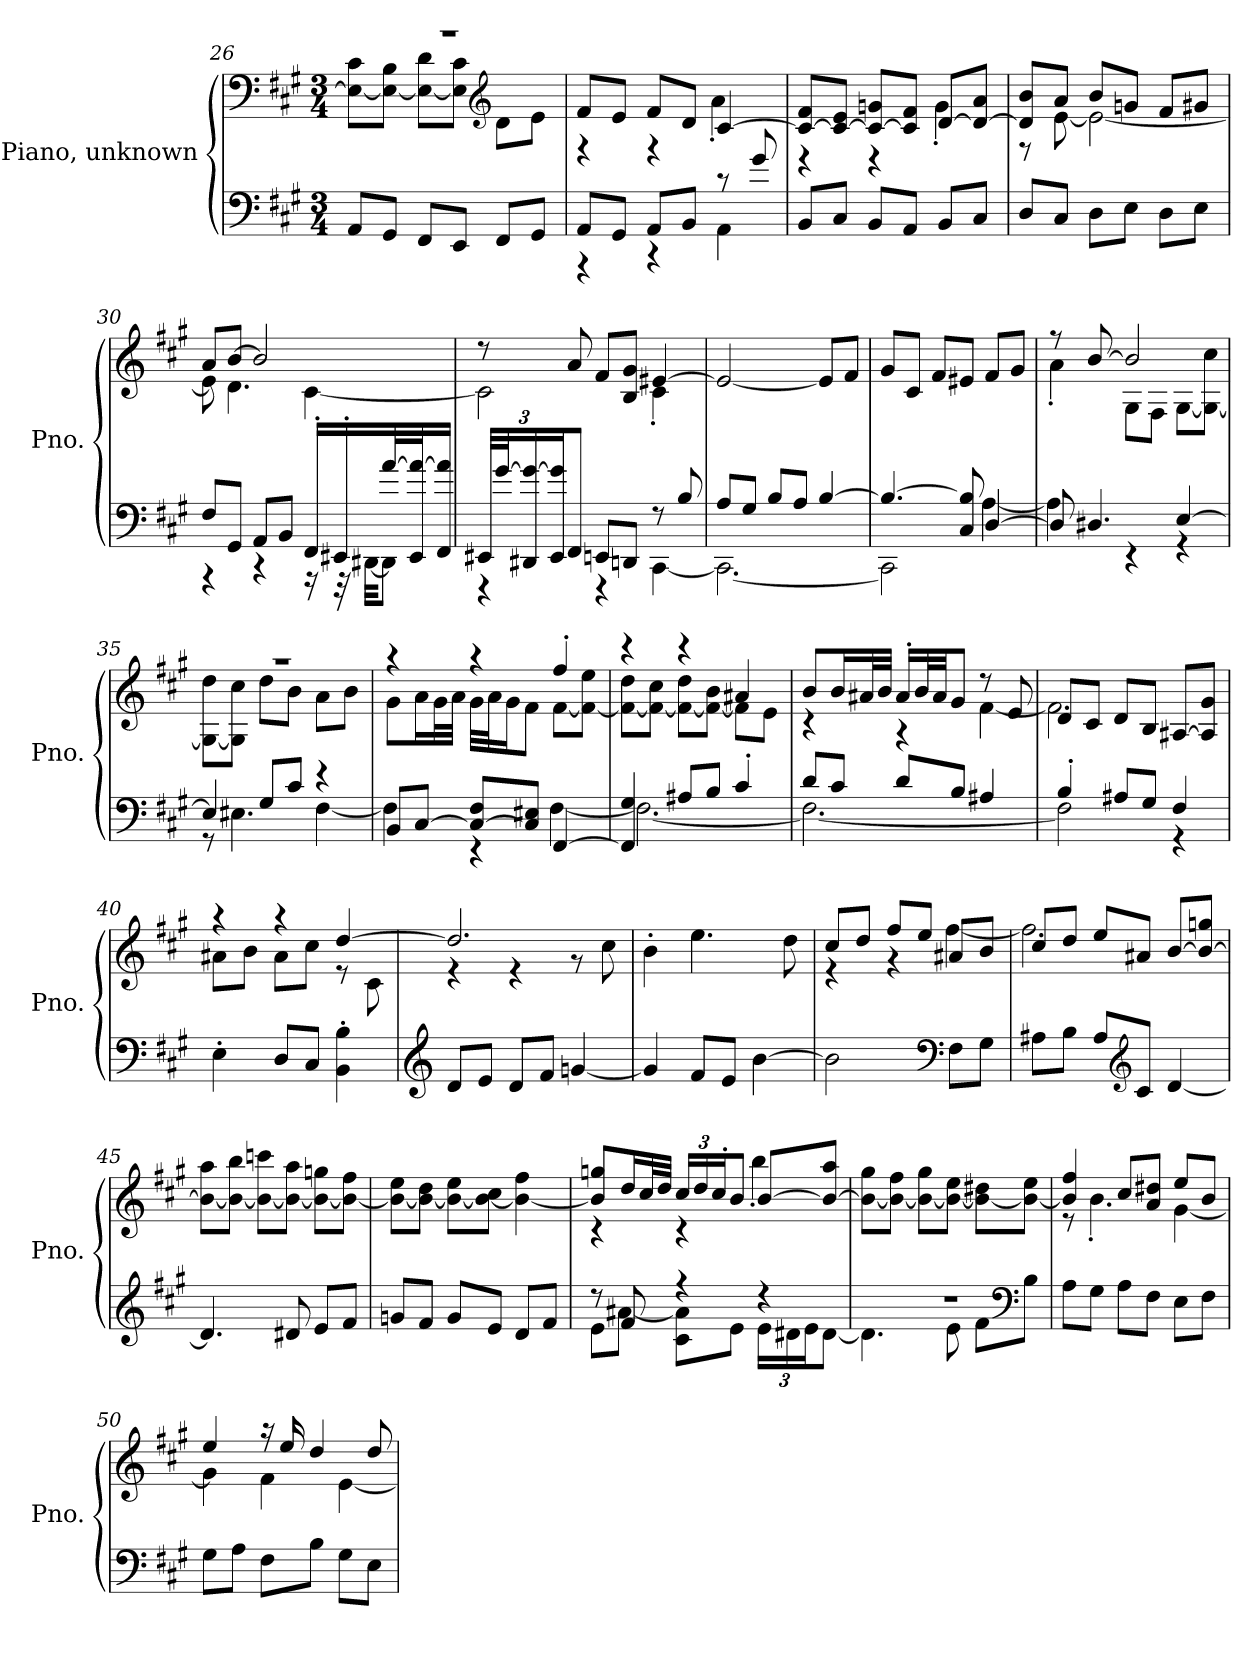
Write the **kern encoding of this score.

**kern	**kern
*part1	*part1
*staff2	*staff1
*I"Piano, unknown	*
*I'Pno.	*
*clefF4	*clefF4
*k[f#c#g#]	*k[f#c#g#]
*M3/4	*M3/4
=26	=26
*	*^
8AA/L	2.r	8E\_ 8c#\L
8GG#/J	.	8E\_ 8B\J
8FF#/L	.	8E\_ 8d\L
8EE/J	.	8E\] 8c#\J
*	*clefG2	*
8FF#/L	.	8d\L
8GG#/J	.	8e\J
=27	=27	=27
*^	*	*
8AA/L	4r	8f#/L	4r
8GG#/J	.	8e/J	.
8AA/L	4r	8f#/L	4r
8BB/J	.	8d/J	.
8r	4AA\	[4c#/	4a'\
8g#/	.	.	.
*v	*v	*	*
!!LO:LB:g=z	!!
=28	=28	=28
8BB/L	8c#/_ 8f#/L	4r
8C#/J	8c#/_ 8e/J	.
8BB/L	8c#/_ 8gn/L	4r
8AA/J	8c#/] 8f#/J	.
8BB/L	[8d/L	4g'\
8C#/J	8d/_ 8a/J	.
=29	=29	=29
8D/L	8d/] 8b/L	8r
8C#/J	8a/J	[8e\
8D\L	8b/L	2e\_
8E\J	8gn/J	.
8D\L	8f#/L	.
8E\J	8g#X/J	.
=30	=30	=30
*^	*	*
8F#/L	4r	8a/L	8e\]
8GG#/J	.	[8b/J	4.d\
8AA/L	4r	2b/]	.
8BB/J	.	.	.
16FF#'/LL	16r	.	[4c#\
16EE#X'/	32r	.	.
.	[32DD#X\KKL	.	.
[32a/L	8DD#\J]	.	.
32EE#/ 32a/_J	.	.	.
16FF#/ 16a/]JJ	.	.	.
!!LO:LB:g=z	!!
=31	=31	=31	=31
*Xbrackettup	*	*	*
48EE#X/LLL	4r	8r	2c#\]
[48g#/J	.	.	.
24DD#X/ 24g#/_	.	.	.
24EE#/ 24g#/]J	.	.	.
8FF#/J	.	8a/	.
8EEn/L	4r	8f#/L	.
8DDn/J	.	8B/ 8g#/J	.
8r	[4CC#\	[4e#X/	4c#'\
8B/	.	.	.
*	*	*v	*v
=32	=32	=32
8A/L	2.CC#\_	2e#/_
8G#/J	.	.
8B/L	.	.
8A/J	.	.
[4B/	.	8e#/L]
.	.	8f#/J
=33	=33	=33
4.B/_	2CC#\]	8g#/L
.	.	8c#/J
.	.	8f#/L
8C#/ 8B/]	.	8e#X/J
[4D/	[4A\	8f#/L
.	.	8g#/J
=34	=34	=34
*	*	*^
8D/]	4A\]	8r	4a'\
4.D#X/	.	[8b/	.
.	4r	2b/]	8G#\L
.	.	.	8F#\J
[4E/	4r	.	[8G#\L
.	.	.	8G#\_ 8cc#\J
!!LO:LB:g=z	!!
=35	=35	=35	=35
4E/]	8r	2.r	8G#\_ 8dd\L
.	4.E#X\	.	8G#\] 8cc#\J
8G#/L	.	.	8dd\L
8c#/J	.	.	8b\J
4r	[4F#\	.	8a\L
.	.	.	8b\J
=36	=36	=36	=36
8BB/L	4F#\]	4r	8g#\L
[8C#/J	.	.	16a\L
.	.	.	32g#\L
.	.	.	32a\JJJ
8C#/_ 8F#/L	4r	4r	32g#\LLL
.	.	.	32a\J
.	.	.	16g#\J
8C#/] 8E#X/J	.	.	8f#\J
[4FF#/	[4F#\	4ff#'/	[8f#\L
.	.	.	8f#\_ 8ee\J
=37	=37	=37	=37
4FF#/] 4G#/	2.F#\_	4r	8f#\_ 8dd\L
.	.	.	8f#\_ 8cc#\J
8A#X/L	.	4r	8f#\_ 8dd\L
8B/J	.	.	8f#\_ 8b\J
4c#'/	.	4a#X/	8f#\L]
.	.	.	8e\J
=38	=38	=38	=38
8d/L	2.F#\_	8b/L	4r
8c#/J	.	16b/L	.
.	.	32a#X/L	.
.	.	32b/JJJ	.
8d/L	.	16a#'/LL	4r
.	.	32b/L	.
.	.	32a#/JJ	.
8B/J	.	8g#/J	.
4A#X/	.	8r	[4f#\
.	.	8e/	.
!!LO:LB:g=z	!!
=39	=39	=39	=39
4B'/	2F#\]	8d/L	2.f#\]
.	.	8c#/J	.
8A#X/L	.	8d/L	.
8G#/J	.	8B/J	.
4F#/	4r	[8A#X/L	.
.	.	8A#/] 8g#/J	.
*v	*v	*	*
=40	=40	=40
4E'\	4r	8a#X\L
.	.	8b\J
8D/L	4r	8a#\L
8C#/J	.	8cc#\J
4BB\' 4B\'	[4dd/	8r
.	.	8c#\
=41	=41	=41
*clefG2	*	*
8d/L	2.dd/]	4r
8e/J	.	.
8d/L	.	4r
8f#/J	.	.
[4gn/	.	8r
.	.	8cc#\
*	*v	*v
=42	=42
4g/]	4b'\
8f#/L	4.ee\
8e/J	.
[4b\	.
.	8dd\
=43	=43
*	*^
2b\]	8cc#/L	4r
.	8dd/J	.
.	8ff#/L	4r
.	8ee/J	.
*clefF4	*	*
8F#\L	8a#X/L	[4ff#\
8G#\J	8b/J	.
!!LO:LB:g=z	!!
=44	=44	=44
8A#X\L	8cc#/L	2.ff#\]
8B\J	8dd/J	.
8A#/L	8ee/L	.
*clefG2	*	*
8c#/J	8a#X/J	.
[4d/	[8b/L	.
.	8b/_ 8ggn/J	.
*	*v	*v
=45	=45
4.d/]	8b\_ 8aa\L
.	8b\_ 8bb\J
.	8b\_ 8cccn\L
8d#X/	8b\_ 8aa\J
8e/L	8b\_ 8ggn\L
8f#/J	8b\_ 8ff#\J
=46	=46
8gn/L	8b\_ 8ee\L
8f#/J	8b\_ 8dd\J
8g/L	8b\_ 8ee\L
8e/J	8b\_ 8cc#\J
8d/L	4b\_ 4ff#\
8f#/J	.
=47	=47
*^	*^
8r	8e\L	8b/] 8ggn/L	4r
8f#/	[8a#X\J	16dd/L	.
.	.	32cc#/L	.
.	.	32dd/JJJ	.
*	*	*Xbrackettup	*
4r	8c#\ 8a#\]L	24cc#/LL	4r
.	.	24dd/	.
.	.	24cc#'/J	.
.	8e\J	8b/J	.
4r	24e\LL	[8b/L	4bb'\
.	24d#X\	.	.
.	24e\J	.	.
.	[8d#\J	8b/_ 8aa/J	.
*	*	*v	*v
!!LO:PB:g=z
=48	=48	=48
2.r	4.d#\]	8b\_ 8gg#\L
.	.	8b\_ 8ff#\J
.	.	8b\_ 8gg#\L
.	8e\	8b\_ 8ee\J
.	8f#\L	8b\_ 8dd#X\L
*clefF4	*	*
.	8B\J	8b\_ 8ee\J
*v	*v	*
=49	=49
*	*^
8A\L	4b/] 4ff#/	8r
8G#\J	.	4.b'\
8A\L	8cc#/L	.
8F#\J	8a/ 8dd#X/J	.
8E\L	8ee/L	[4g#\
8F#\J	8b/J	.
=50	=50	=50
8G#\L	4ee/	4g#\]
8A\J	.	.
8F#\L	16r	4f#\
.	16ee/	.
8B\J	4dd/	.
8G#\L	.	[4e\
8E\J	8dd/	.
*	*v	*v
=	=
*-	*-
